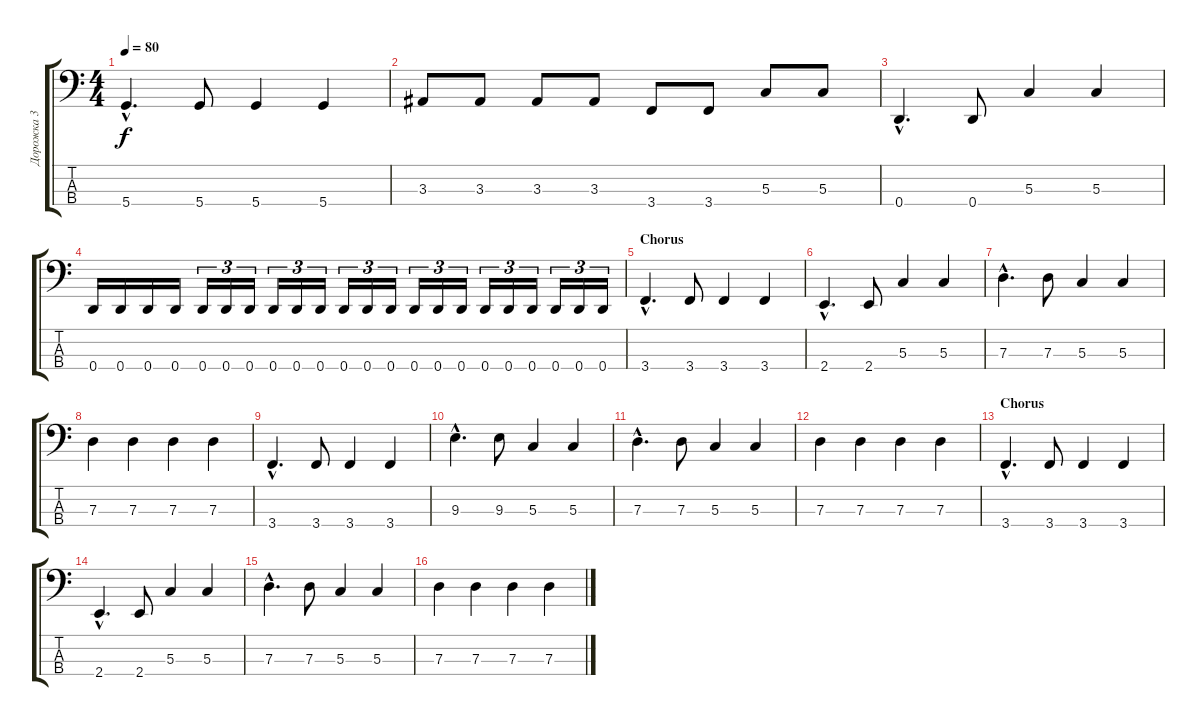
\track ("Дорожка 3" "Дорожка 3") {instrument electricbassfinger}
\staff {score tabs}
\tuning (F2 C2 G1 D1) {hide}
\ts (4 4)
\tempo 80
\clef f4
\ks c
5.4{hac}.4{d dy f} 5.4.8 5.4.4 5.4.4 |
3.3.8 3.3.8 3.3.8 3.3.8 3.4.8 3.4.8 5.3.8 5.3.8 |
0.4{hac}.4{d} 0.4.8 5.3.4 5.3.4 |
0.4.16 0.4.16 0.4.16 0.4.16 0.4.16{tu (3 2)} 0.4.16{tu (3 2)} 0.4.16{tu (3 2)} 0.4.16{tu (3 2)} 0.4.16{tu (3 2)} 0.4.16{tu (3 2)} 0.4.16{tu (3 2)} 0.4.16{tu (3 2)} 0.4.16{tu (3 2)} 0.4.16{tu (3 2)} 0.4.16{tu (3 2)} 0.4.16{tu (3 2)} 0.4.16{tu (3 2)} 0.4.16{tu (3 2)} 0.4.16{tu (3 2)} 0.4.16{tu (3 2)} 0.4.16{tu (3 2)} 0.4.16{tu (3 2)} |
\section ("" "Chorus")
3.4{hac}.4{d} 3.4.8 3.4.4 3.4.4 |
2.4{hac}.4{d} 2.4.8 5.3.4 5.3.4 |
7.3{hac}.4{d} 7.3.8 5.3.4 5.3.4 |
7.3.4 7.3.4 7.3.4 7.3.4 |
3.4{hac}.4{d} 3.4.8 3.4.4 3.4.4 |
9.3{hac}.4{d} 9.3.8 5.3.4 5.3.4 |
7.3{hac}.4{d} 7.3.8 5.3.4 5.3.4 |
7.3.4 7.3.4 7.3.4 7.3.4 |
\section ("" "Chorus")
3.4{hac}.4{d} 3.4.8 3.4.4 3.4.4 |
2.4{hac}.4{d} 2.4.8 5.3.4 5.3.4 |
7.3{hac}.4{d} 7.3.8 5.3.4 5.3.4 |
7.3.4 7.3.4 7.3.4 7.3.4
